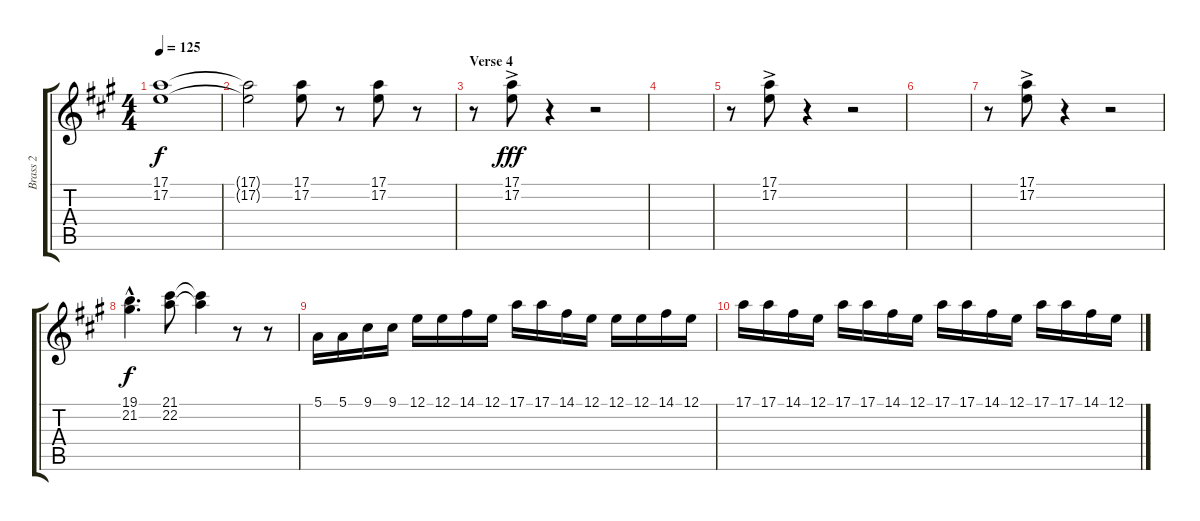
\track ("Brass 2" "Brass 2") {instrument brasssection}
\staff {score tabs}
\tuning (E4 B3 G3 D3 A2 E2) {hide}
\ts (4 4)
\tempo 125
\clef g2
\ks a
(17.1{t} 17.2{t}).1{dy f} |
(17.1{t} 17.2{t}).2 (17.1 17.2).8 r.8 (17.1 17.2).8 r.8 |
\section ("" "Verse 4")
r.8 (17.1{ac} 17.2{ac}).8{dy fff} r.4 r.2 |
|
r.8 (17.1{ac} 17.2{ac}).8 r.4 r.2 |
|
r.8 (17.1{ac} 17.2{ac}).8 r.4 r.2 |
(19.1{hac} 21.2{hac}).4{d dy f volume 12} (21.1 22.2).8 (21.1{t} 22.2{t}).4 r.8 r.8 |
5.1.16 5.1.16 9.1.16 9.1.16 12.1.16 12.1.16 14.1.16 12.1.16 17.1.16 17.1.16 14.1.16 12.1.16 12.1.16 12.1.16 14.1.16 12.1.16 |
17.1.16 17.1.16 14.1.16 12.1.16 17.1.16 17.1.16 14.1.16 12.1.16 17.1.16 17.1.16 14.1.16 12.1.16 17.1.16 17.1.16 14.1.16 12.1.16
